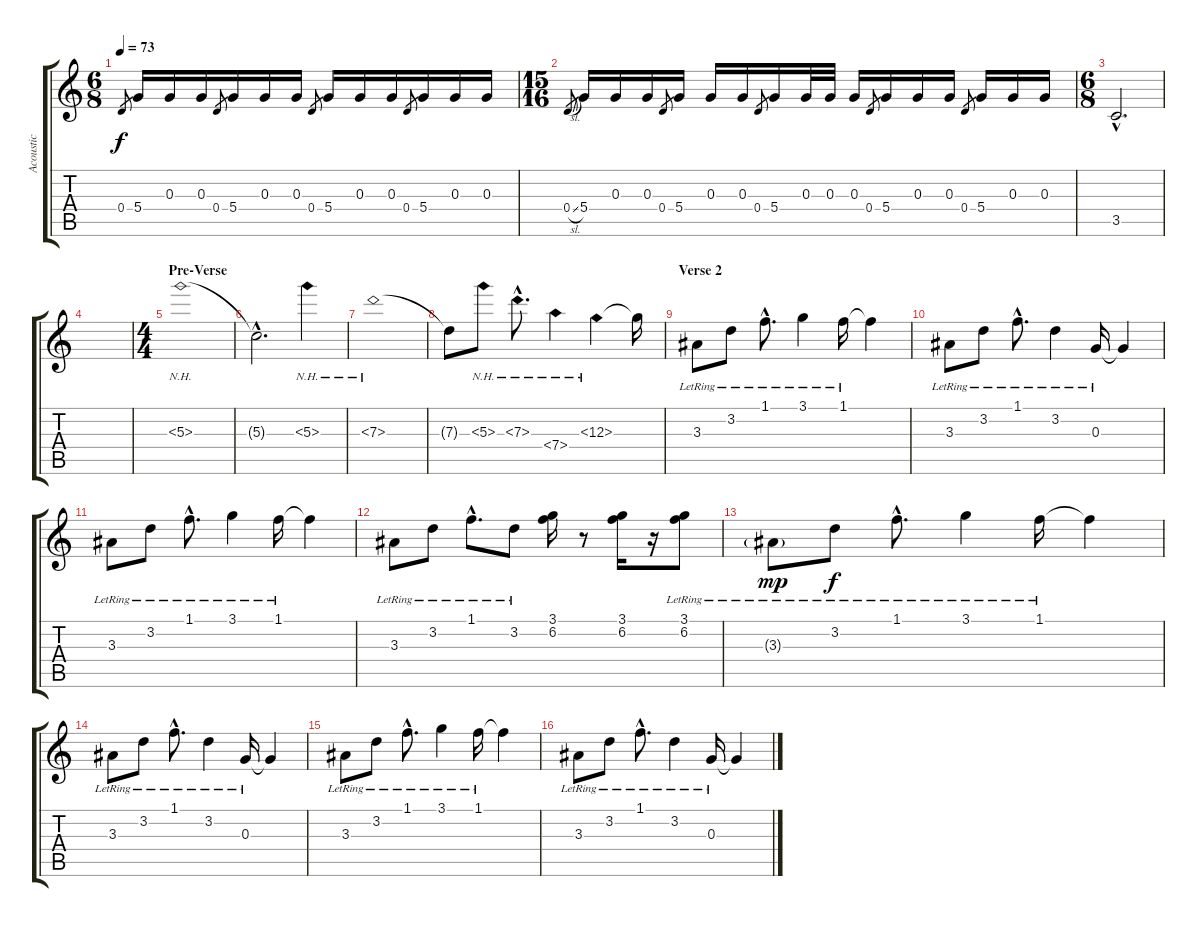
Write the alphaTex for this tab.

\track ("Acoustic" "Acoustic") {instrument electricguitarjazz}
\staff {score tabs}
\tuning (E4 B3 G3 D3 A2 E2) {hide}
\ts (6 8)
\tempo 73
\clef g2
\ks c
0.4.8{gr dy f} 5.4.16 0.3.16 0.3.16 0.4.8{gr} 5.4.16 0.3.16 0.3.16 0.4.8{gr} 5.4.16 0.3.16 0.3.16 0.4.8{gr} 5.4.16 0.3.16 0.3.16 |
\ts (15 16)
0.4{sl}.8{gr} 5.4.16 0.3.16 0.3.16 0.4.8{gr} 5.4.16 0.3.16 0.3.16 0.4.8{gr} 5.4.16 0.3.32 0.3.32 0.3.16 0.4.8{gr} 5.4.16 0.3.16 0.3.16 0.4.8{gr} 5.4.16 0.3.16 0.3.16 |
\ts (6 8)
3.5{hac}.2{d} |
|
\ts (4 4)
\section ("" "Pre-Verse")
5.3{nh}.1 |
5.3{hac t}.2{d} 5.3{nh}.4 |
7.3{nh}.1 |
7.3{t}.8 5.3{nh}.8 7.3{nh hac}.8{d} 7.4{nh}.4 12.3{nh}.4 12.3{t}.16 |
\section ("" "Verse 2")
3.3{lr}.8 3.2{lr}.8 1.1{hac lr}.8{d} 3.1{lr}.4 1.1{lr}.16 1.1{t}.4 |
3.3{lr}.8 3.2{lr}.8 1.1{hac lr}.8{d} 3.2{lr}.4 0.3{lr}.16 0.3{t}.4 |
3.3{lr}.8 3.2{lr}.8 1.1{hac lr}.8{d} 3.1{lr}.4 1.1{lr}.16 1.1{t}.4 |
3.3{lr}.8 3.2{lr}.8 1.1{hac lr}.8{d} 3.2{lr}.8 (3.1 6.2).16 r.8 (3.1 6.2).16 r.16 (3.1{lr} 6.2).8 |
3.3{g lr}.8{dy mp} 3.2{lr}.8{dy f} 1.1{hac lr}.8{d} 3.1{lr}.4 1.1{lr}.16 1.1{t}.4 |
3.3{lr}.8 3.2{lr}.8 1.1{hac lr}.8{d} 3.2{lr}.4 0.3{lr}.16 0.3{t}.4 |
3.3{lr}.8 3.2{lr}.8 1.1{hac lr}.8{d} 3.1{lr}.4 1.1{lr}.16 1.1{t}.4 |
3.3{lr}.8 3.2{lr}.8 1.1{hac lr}.8{d} 3.2{lr}.4 0.3{lr}.16 0.3{t}.4
